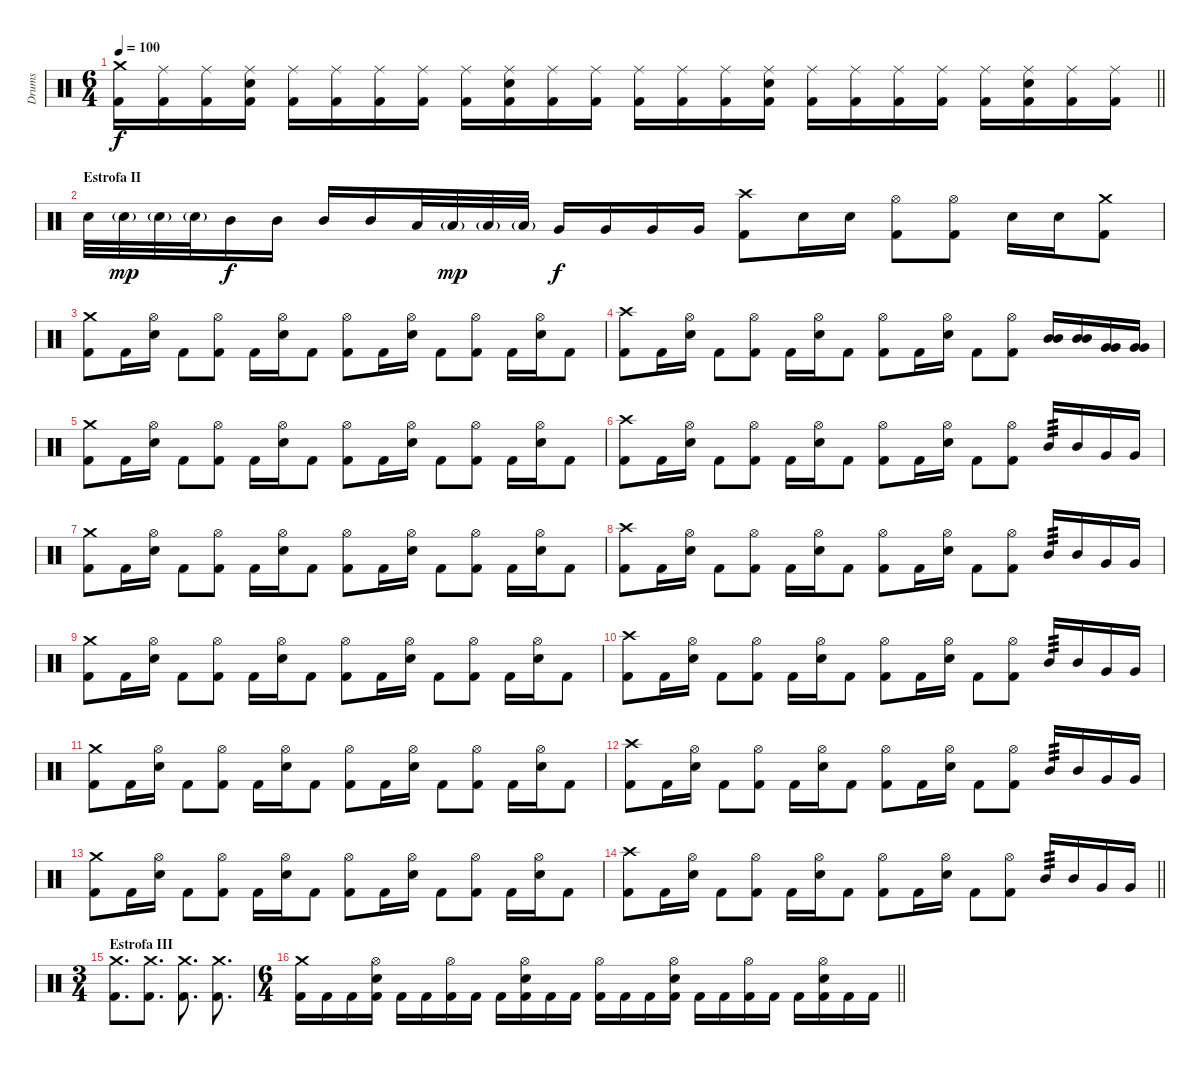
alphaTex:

\track ("Drums" "Drums") {instrument percussion}
\staff {score}
\articulation defaults
\ts (6 4)
\tempo 100
\clef neutral
\barLineRight lightlight
\ks c
("Crash medium (hit)" "Kick (hit) 2").16{dy f} ("Ride (middle)" "Kick (hit) 2").16 ("Ride (middle)" "Kick (hit) 2").16 ("Ride (middle)" "Electric Snare (hit)" "Kick (hit) 2").16 ("Ride (middle)" "Kick (hit) 2").16 ("Ride (middle)" "Kick (hit) 2").16 ("Ride (middle)" "Kick (hit) 2").16 ("Ride (middle)" "Kick (hit) 2").16 ("Ride (middle)" "Kick (hit) 2").16 ("Ride (middle)" "Electric Snare (hit)" "Kick (hit) 2").16 ("Ride (middle)" "Kick (hit) 2").16 ("Ride (middle)" "Kick (hit) 2").16 ("Ride (middle)" "Kick (hit) 2").16 ("Ride (middle)" "Kick (hit) 2").16 ("Ride (middle)" "Kick (hit) 2").16 ("Ride (middle)" "Electric Snare (hit)" "Kick (hit) 2").16 ("Ride (middle)" "Kick (hit) 2").16 ("Ride (middle)" "Kick (hit) 2").16 ("Ride (middle)" "Kick (hit) 2").16 ("Ride (middle)" "Kick (hit) 2").16 ("Ride (middle)" "Kick (hit) 2").16 ("Ride (middle)" "Electric Snare (hit)" "Kick (hit) 2").16 ("Ride (middle)" "Kick (hit) 2").16 ("Ride (middle)" "Kick (hit) 2").16 |
\section ("" "Estrofa II")
"Electric Snare (hit)".32 "Electric Snare (hit)"{g}.32{dy mp} "Electric Snare (hit)"{g}.32 "Electric Snare (hit)"{g}.32 "Mid Tom (hit)".16{dy f} "Mid Tom (hit)".16 "Mid Tom (hit)".16 "Mid Tom (hit)".16 "Low Tom (hit)".32 "Low Tom (hit)"{g}.32{dy mp} "Low Tom (hit)"{g}.32 "Low Tom (hit)"{g}.32 "Very Low Tom (hit)".16{dy f} "Very Low Tom (hit)".16 "Very Low Tom (hit)".16 "Very Low Tom (hit)".16 ("Crash high (hit)" "Kick (hit) 2").8 "Electric Snare (hit)".16 "Electric Snare (hit)".16 ("Hi-Hat (open)" "Kick (hit) 2").8 ("Hi-Hat (open)" "Kick (hit) 2").8 "Electric Snare (hit)".16 "Electric Snare (hit)".16 ("Crash medium (hit)" "Kick (hit) 2").8 |
("Crash medium (hit)" "Kick (hit) 2").8 "Kick (hit) 2".16 ("Hi-Hat (open)" "Electric Snare (hit)").16 "Kick (hit) 2".8 ("Hi-Hat (open)" "Kick (hit) 2").8 "Kick (hit) 2".16 ("Hi-Hat (open)" "Electric Snare (hit)").16 "Kick (hit) 2".8 ("Hi-Hat (open)" "Kick (hit) 2").8 "Kick (hit) 2".16 ("Hi-Hat (open)" "Electric Snare (hit)").16 "Kick (hit) 2".8 ("Hi-Hat (open)" "Kick (hit) 2").8 "Kick (hit) 2".16 ("Hi-Hat (open)" "Electric Snare (hit)").16 "Kick (hit) 2".8 |
("Crash high (hit)" "Kick (hit) 2").8 "Kick (hit) 2".16 ("Hi-Hat (open)" "Electric Snare (hit)").16 "Kick (hit) 2".8 ("Hi-Hat (open)" "Kick (hit) 2").8 "Kick (hit) 2".16 ("Hi-Hat (open)" "Electric Snare (hit)").16 "Kick (hit) 2".8 ("Hi-Hat (open)" "Kick (hit) 2").8 "Kick (hit) 2".16 ("Hi-Hat (open)" "Electric Snare (hit)").16 "Kick (hit) 2".8 ("Hi-Hat (open)" "Kick (hit) 2").8 ("Mid Tom (hit)" "Mid Tom (hit)").16 ("Mid Tom (hit)" "Mid Tom (hit)").16 ("Very Low Tom (hit)" "Very Low Tom (hit)").16 ("Very Low Tom (hit)" "Very Low Tom (hit)").16 |
("Crash medium (hit)" "Kick (hit) 2").8 "Kick (hit) 2".16 ("Hi-Hat (open)" "Electric Snare (hit)").16 "Kick (hit) 2".8 ("Hi-Hat (open)" "Kick (hit) 2").8 "Kick (hit) 2".16 ("Hi-Hat (open)" "Electric Snare (hit)").16 "Kick (hit) 2".8 ("Hi-Hat (open)" "Kick (hit) 2").8 "Kick (hit) 2".16 ("Hi-Hat (open)" "Electric Snare (hit)").16 "Kick (hit) 2".8 ("Hi-Hat (open)" "Kick (hit) 2").8 "Kick (hit) 2".16 ("Hi-Hat (open)" "Electric Snare (hit)").16 "Kick (hit) 2".8 |
("Crash high (hit)" "Kick (hit) 2").8 "Kick (hit) 2".16 ("Hi-Hat (open)" "Electric Snare (hit)").16 "Kick (hit) 2".8 ("Hi-Hat (open)" "Kick (hit) 2").8 "Kick (hit) 2".16 ("Hi-Hat (open)" "Electric Snare (hit)").16 "Kick (hit) 2".8 ("Hi-Hat (open)" "Kick (hit) 2").8 "Kick (hit) 2".16 ("Hi-Hat (open)" "Electric Snare (hit)").16 "Kick (hit) 2".8 ("Hi-Hat (open)" "Kick (hit) 2").8 "Mid Tom (hit)".16{tp 3} "Mid Tom (hit)".16 "Very Low Tom (hit)".16 "Very Low Tom (hit)".16 |
("Crash medium (hit)" "Kick (hit) 2").8 "Kick (hit) 2".16 ("Hi-Hat (open)" "Electric Snare (hit)").16 "Kick (hit) 2".8 ("Hi-Hat (open)" "Kick (hit) 2").8 "Kick (hit) 2".16 ("Hi-Hat (open)" "Electric Snare (hit)").16 "Kick (hit) 2".8 ("Hi-Hat (open)" "Kick (hit) 2").8 "Kick (hit) 2".16 ("Hi-Hat (open)" "Electric Snare (hit)").16 "Kick (hit) 2".8 ("Hi-Hat (open)" "Kick (hit) 2").8 "Kick (hit) 2".16 ("Hi-Hat (open)" "Electric Snare (hit)").16 "Kick (hit) 2".8 |
("Crash high (hit)" "Kick (hit) 2").8 "Kick (hit) 2".16 ("Hi-Hat (open)" "Electric Snare (hit)").16 "Kick (hit) 2".8 ("Hi-Hat (open)" "Kick (hit) 2").8 "Kick (hit) 2".16 ("Hi-Hat (open)" "Electric Snare (hit)").16 "Kick (hit) 2".8 ("Hi-Hat (open)" "Kick (hit) 2").8 "Kick (hit) 2".16 ("Hi-Hat (open)" "Electric Snare (hit)").16 "Kick (hit) 2".8 ("Hi-Hat (open)" "Kick (hit) 2").8 "Mid Tom (hit)".16{tp 3} "Mid Tom (hit)".16 "Very Low Tom (hit)".16 "Very Low Tom (hit)".16 |
("Crash medium (hit)" "Kick (hit) 2").8 "Kick (hit) 2".16 ("Hi-Hat (open)" "Electric Snare (hit)").16 "Kick (hit) 2".8 ("Hi-Hat (open)" "Kick (hit) 2").8 "Kick (hit) 2".16 ("Hi-Hat (open)" "Electric Snare (hit)").16 "Kick (hit) 2".8 ("Hi-Hat (open)" "Kick (hit) 2").8 "Kick (hit) 2".16 ("Hi-Hat (open)" "Electric Snare (hit)").16 "Kick (hit) 2".8 ("Hi-Hat (open)" "Kick (hit) 2").8 "Kick (hit) 2".16 ("Hi-Hat (open)" "Electric Snare (hit)").16 "Kick (hit) 2".8 |
("Crash high (hit)" "Kick (hit) 2").8 "Kick (hit) 2".16 ("Hi-Hat (open)" "Electric Snare (hit)").16 "Kick (hit) 2".8 ("Hi-Hat (open)" "Kick (hit) 2").8 "Kick (hit) 2".16 ("Hi-Hat (open)" "Electric Snare (hit)").16 "Kick (hit) 2".8 ("Hi-Hat (open)" "Kick (hit) 2").8 "Kick (hit) 2".16 ("Hi-Hat (open)" "Electric Snare (hit)").16 "Kick (hit) 2".8 ("Hi-Hat (open)" "Kick (hit) 2").8 "Mid Tom (hit)".16{tp 3} "Mid Tom (hit)".16 "Very Low Tom (hit)".16 "Very Low Tom (hit)".16 |
("Crash medium (hit)" "Kick (hit) 2").8 "Kick (hit) 2".16 ("Hi-Hat (open)" "Electric Snare (hit)").16 "Kick (hit) 2".8 ("Hi-Hat (open)" "Kick (hit) 2").8 "Kick (hit) 2".16 ("Hi-Hat (open)" "Electric Snare (hit)").16 "Kick (hit) 2".8 ("Hi-Hat (open)" "Kick (hit) 2").8 "Kick (hit) 2".16 ("Hi-Hat (open)" "Electric Snare (hit)").16 "Kick (hit) 2".8 ("Hi-Hat (open)" "Kick (hit) 2").8 "Kick (hit) 2".16 ("Hi-Hat (open)" "Electric Snare (hit)").16 "Kick (hit) 2".8 |
("Crash high (hit)" "Kick (hit) 2").8 "Kick (hit) 2".16 ("Hi-Hat (open)" "Electric Snare (hit)").16 "Kick (hit) 2".8 ("Hi-Hat (open)" "Kick (hit) 2").8 "Kick (hit) 2".16 ("Hi-Hat (open)" "Electric Snare (hit)").16 "Kick (hit) 2".8 ("Hi-Hat (open)" "Kick (hit) 2").8 "Kick (hit) 2".16 ("Hi-Hat (open)" "Electric Snare (hit)").16 "Kick (hit) 2".8 ("Hi-Hat (open)" "Kick (hit) 2").8 "Mid Tom (hit)".16{tp 3} "Mid Tom (hit)".16 "Very Low Tom (hit)".16 "Very Low Tom (hit)".16 |
("Crash medium (hit)" "Kick (hit) 2").8 "Kick (hit) 2".16 ("Hi-Hat (open)" "Electric Snare (hit)").16 "Kick (hit) 2".8 ("Hi-Hat (open)" "Kick (hit) 2").8 "Kick (hit) 2".16 ("Hi-Hat (open)" "Electric Snare (hit)").16 "Kick (hit) 2".8 ("Hi-Hat (open)" "Kick (hit) 2").8 "Kick (hit) 2".16 ("Hi-Hat (open)" "Electric Snare (hit)").16 "Kick (hit) 2".8 ("Hi-Hat (open)" "Kick (hit) 2").8 "Kick (hit) 2".16 ("Hi-Hat (open)" "Electric Snare (hit)").16 "Kick (hit) 2".8 |
\barLineRight lightlight
("Crash high (hit)" "Kick (hit) 2").8 "Kick (hit) 2".16 ("Hi-Hat (open)" "Electric Snare (hit)").16 "Kick (hit) 2".8 ("Hi-Hat (open)" "Kick (hit) 2").8 "Kick (hit) 2".16 ("Hi-Hat (open)" "Electric Snare (hit)").16 "Kick (hit) 2".8 ("Hi-Hat (open)" "Kick (hit) 2").8 "Kick (hit) 2".16 ("Hi-Hat (open)" "Electric Snare (hit)").16 "Kick (hit) 2".8 ("Hi-Hat (open)" "Kick (hit) 2").8 "Mid Tom (hit)".16{tp 3} "Mid Tom (hit)".16 "Very Low Tom (hit)".16 "Very Low Tom (hit)".16 |
\ts (3 4)
\section ("" "Estrofa III")
("Crash medium (hit)" "Kick (hit) 2").8{d} ("Crash medium (hit)" "Kick (hit) 2").8{d} ("Crash medium (hit)" "Kick (hit) 2").8{d} ("Crash medium (hit)" "Kick (hit) 2").8{d} |
\ts (6 4)
\barLineRight lightlight
("Crash medium (hit)" "Kick (hit) 2").16 "Kick (hit) 2".16 "Kick (hit) 2".16 ("Hi-Hat (open)" "Electric Snare (hit)" "Kick (hit) 2").16 "Kick (hit) 2".16 "Kick (hit) 2".16 ("Hi-Hat (open)" "Kick (hit) 2").16 "Kick (hit) 2".16 "Kick (hit) 2".16 ("Hi-Hat (open)" "Electric Snare (hit)" "Kick (hit) 2").16 "Kick (hit) 2".16 "Kick (hit) 2".16 ("Hi-Hat (open)" "Kick (hit) 2").16 "Kick (hit) 2".16 "Kick (hit) 2".16 ("Hi-Hat (open)" "Electric Snare (hit)" "Kick (hit) 2").16 "Kick (hit) 2".16 "Kick (hit) 2".16 ("Hi-Hat (open)" "Kick (hit) 2").16 "Kick (hit) 2".16 "Kick (hit) 2".16 ("Hi-Hat (open)" "Electric Snare (hit)" "Kick (hit) 2").16 "Kick (hit) 2".16 "Kick (hit) 2".16
